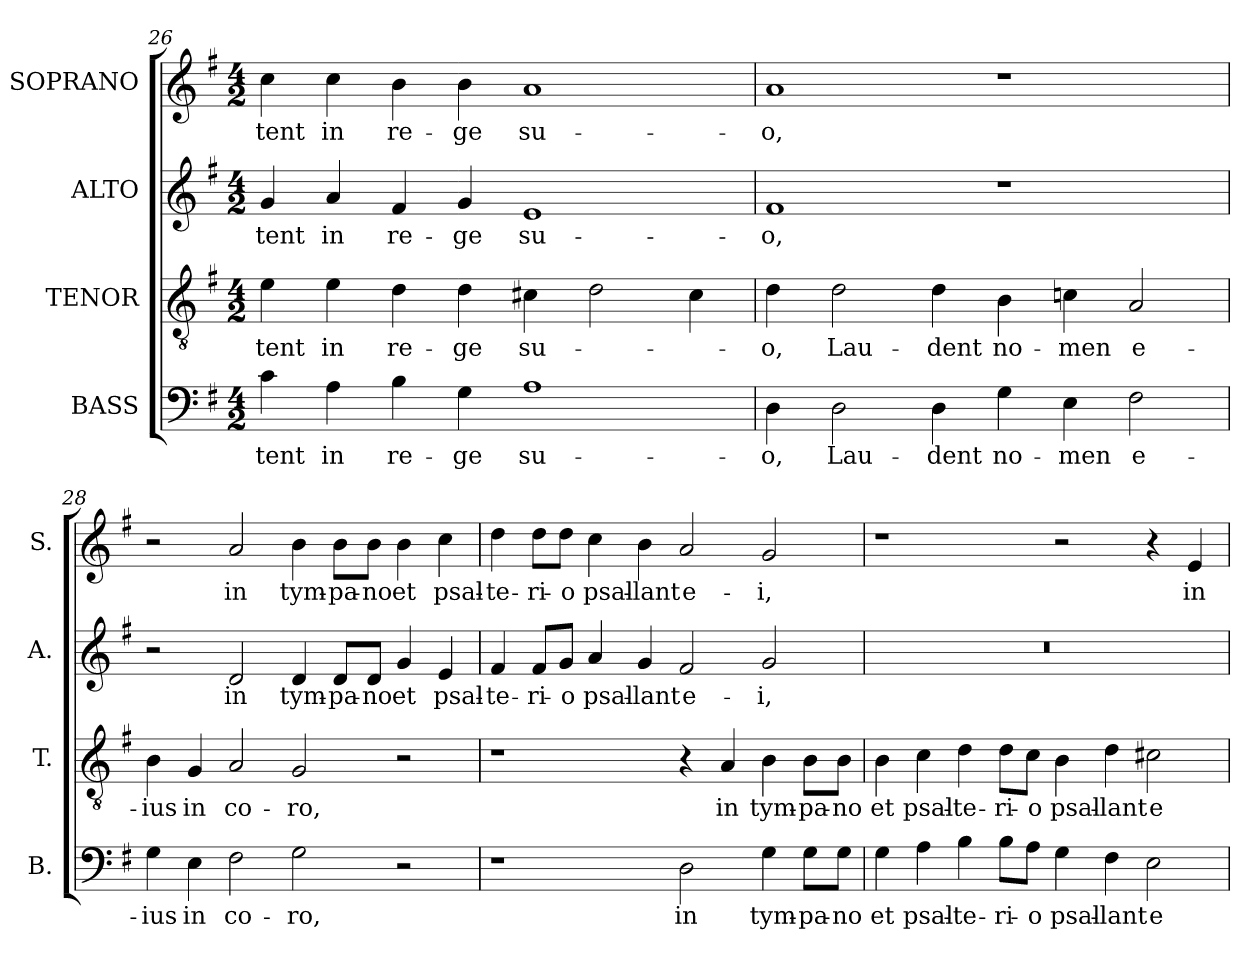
**kern	**text	**kern	**text	**kern	**text	**kern	**text
*part4	*part4	*part3	*part3	*part2	*part2	*part1	*part1
*staff4	*staff4	*staff3	*staff3	*staff2	*staff2	*staff1	*staff1
*I"BASS	*	*I"TENOR	*	*I"ALTO	*	*I"SOPRANO	*
*I'B.	*	*I'T.	*	*I'A.	*	*I'S.	*
*clefF4	*	*clefGv2	*	*clefG2	*	*clefG2	*
*	*	*ITrd7c12	*	*	*	*	*
*k[f#]	*	*k[f#]	*	*k[f#]	*	*k[f#]	*
*G:	*	*G:	*	*G:	*	*G:	*
*M4/2	*	*M4/2	*	*M4/2	*	*M4/2	*
=26	=26	=26	=26	=26	=26	=26	=26
!	!LO:LY:b:color=#000000	!	!	!	!	!	!
!	!	!	!LO:LY:b:color=#000000	!	!	!	!
!	!	!	!	!	!LO:LY:b:color=#000000	!	!
!	!	!	!	!	!	!	!LO:LY:b:color=#000000
4ci\	-tent	4Ei\	-tent	4gi/	-tent	4cci\	-tent
!	!LO:LY:b:color=#000000	!	!	!	!	!	!
!	!	!	!LO:LY:b:color=#000000	!	!	!	!
!	!	!	!	!	!LO:LY:b:color=#000000	!	!
!	!	!	!	!	!	!	!LO:LY:b:color=#000000
4Ai\	in	4Ei\	in	4ai/	in	4cci\	in
!	!LO:LY:b:color=#000000	!	!	!	!	!	!
!	!	!	!LO:LY:b:color=#000000	!	!	!	!
!	!	!	!	!	!LO:LY:b:color=#000000	!	!
!	!	!	!	!	!	!	!LO:LY:b:color=#000000
4Bi\	re-	4Di\	re-	4f#i/	re-	4bi\	re-
!	!LO:LY:b:color=#000000	!	!	!	!	!	!
!	!	!	!LO:LY:b:color=#000000	!	!	!	!
!	!	!	!	!	!LO:LY:b:color=#000000	!	!
!	!	!	!	!	!	!	!LO:LY:b:color=#000000
4Gi\	-ge	4Di\	-ge	4gi/	-ge	4bi\	-ge
!	!LO:LY:b:color=#000000	!	!	!	!	!	!
!	!	!	!LO:LY:b:color=#000000	!	!	!	!
!	!	!	!	!	!LO:LY:b:color=#000000	!	!
!	!	!	!	!	!	!	!LO:LY:b:color=#000000
1Ai	su-	4C#Xi\	su-	1ei	su-	1ai	su-
.	.	2Di\	.	.	.	.	.
.	.	4C#i\	.	.	.	.	.
=27	=27	=27	=27	=27	=27	=27	=27
!	!LO:LY:b:color=#000000	!	!	!	!	!	!
!	!	!	!LO:LY:b:color=#000000	!	!	!	!
!	!	!	!	!	!LO:LY:b:color=#000000	!	!
!	!	!	!	!	!	!	!LO:LY:b:color=#000000
4Di\	-o,	4Di\	-o,	1f#i	-o,	1ai	-o,
!	!LO:LY:b:color=#000000	!	!	!	!	!	!
!	!	!	!LO:LY:b:color=#000000	!	!	!	!
2Di\	Lau-	2Di\	Lau-	.	.	.	.
!	!LO:LY:b:color=#000000	!	!	!	!	!	!
!	!	!	!LO:LY:b:color=#000000	!	!	!	!
4Di\	-dent	4Di\	-dent	.	.	.	.
!	!LO:LY:b:color=#000000	!	!	!	!	!	!
!	!	!	!LO:LY:b:color=#000000	!	!	!	!
4Gi\	no-	4BBi\	no-	1r	.	1r	.
!	!LO:LY:b:color=#000000	!	!	!	!	!	!
!	!	!	!LO:LY:b:color=#000000	!	!	!	!
4Ei\	-men	4Cni\	-men	.	.	.	.
!	!LO:LY:b:color=#000000	!	!	!	!	!	!
!	!	!	!LO:LY:b:color=#000000	!	!	!	!
2F#i\	e-	2AAi/	e-	.	.	.	.
!!LO:LB:g=z
=28	=28	=28	=28	=28	=28	=28	=28
!	!LO:LY:b:color=#000000	!	!	!	!	!	!
!	!	!	!LO:LY:b:color=#000000	!	!	!	!
4Gi\	-ius	4BBi\	-ius	2r	.	2r	.
!	!LO:LY:b:color=#000000	!	!	!	!	!	!
!	!	!	!LO:LY:b:color=#000000	!	!	!	!
4Ei\	in	4GGi/	in	.	.	.	.
!	!LO:LY:b:color=#000000	!	!	!	!	!	!
!	!	!	!LO:LY:b:color=#000000	!	!	!	!
!	!	!	!	!	!LO:LY:b:color=#000000	!	!
!	!	!	!	!	!	!	!LO:LY:b:color=#000000
2F#i\	co-	2AAi/	co-	2di/	in	2ai/	in
!	!LO:LY:b:color=#000000	!	!	!	!	!	!
!	!	!	!LO:LY:b:color=#000000	!	!	!	!
!	!	!	!	!	!LO:LY:b:color=#000000	!	!
!	!	!	!	!	!	!	!LO:LY:b:color=#000000
2Gi\	-ro,	2GGi/	-ro,	4di/	tym-	4bi\	tym-
!	!	!	!	!	!LO:LY:b:color=#000000	!	!
!	!	!	!	!	!	!	!LO:LY:b:color=#000000
.	.	.	.	8di/L	-pa-	8bi\L	-pa-
!	!	!	!	!	!LO:LY:b:color=#000000	!	!
!	!	!	!	!	!	!	!LO:LY:b:color=#000000
.	.	.	.	8di/J	-no	8bi\J	-no
!	!	!	!	!	!LO:LY:b:color=#000000	!	!
!	!	!	!	!	!	!	!LO:LY:b:color=#000000
2r	.	2r	.	4gi/	et	4bi\	et
!	!	!	!	!	!LO:LY:b:color=#000000	!	!
!	!	!	!	!	!	!	!LO:LY:b:color=#000000
.	.	.	.	4ei/	psal-	4cci\	psal-
=29	=29	=29	=29	=29	=29	=29	=29
!	!	!	!	!	!LO:LY:b:color=#000000	!	!
!	!	!	!	!	!	!	!LO:LY:b:color=#000000
1r	.	1r	.	4f#i/	-te-	4ddi\	-te-
!	!	!	!	!	!LO:LY:b:color=#000000	!	!
!	!	!	!	!	!	!	!LO:LY:b:color=#000000
.	.	.	.	8f#i/L	-ri-	8ddi\L	-ri-
!	!	!	!	!	!LO:LY:b:color=#000000	!	!
!	!	!	!	!	!	!	!LO:LY:b:color=#000000
.	.	.	.	8gi/J	-o	8ddi\J	-o
!	!	!	!	!	!LO:LY:b:color=#000000	!	!
!	!	!	!	!	!	!	!LO:LY:b:color=#000000
.	.	.	.	4ai/	psal-	4cci\	psal-
!	!	!	!	!	!LO:LY:b:color=#000000	!	!
!	!	!	!	!	!	!	!LO:LY:b:color=#000000
.	.	.	.	4gi/	-lant	4bi\	-lant
!	!LO:LY:b:color=#000000	!	!	!	!	!	!
!	!	!	!	!	!LO:LY:b:color=#000000	!	!
!	!	!	!	!	!	!	!LO:LY:b:color=#000000
2Di\	in	4r	.	2f#i/	e-	2ai/	e-
!	!	!	!LO:LY:b:color=#000000	!	!	!	!
.	.	4AAi/	in	.	.	.	.
!	!LO:LY:b:color=#000000	!	!	!	!	!	!
!	!	!	!LO:LY:b:color=#000000	!	!	!	!
!	!	!	!	!	!LO:LY:b:color=#000000	!	!
!	!	!	!	!	!	!	!LO:LY:b:color=#000000
4Gi\	tym-	4BBi\	tym-	2gi/	-i,	2gi/	-i,
!	!LO:LY:b:color=#000000	!	!	!	!	!	!
!	!	!	!LO:LY:b:color=#000000	!	!	!	!
8Gi\L	-pa-	8BBi\L	-pa-	.	.	.	.
!	!LO:LY:b:color=#000000	!	!	!	!	!	!
!	!	!	!LO:LY:b:color=#000000	!	!	!	!
8Gi\J	-no	8BBi\J	-no	.	.	.	.
=30	=30	=30	=30	=30	=30	=30	=30
!	!LO:LY:b:color=#000000	!	!	!	!	!	!
!	!	!	!LO:LY:b:color=#000000	!LO:N:vis=1	!	!	!
4Gi\	et	4BBi\	et	0r	.	1r	.
!	!LO:LY:b:color=#000000	!	!	!	!	!	!
!	!	!	!LO:LY:b:color=#000000	!	!	!	!
4Ai\	psal-	4Ci\	psal-	.	.	.	.
!	!LO:LY:b:color=#000000	!	!	!	!	!	!
!	!	!	!LO:LY:b:color=#000000	!	!	!	!
4Bi\	-te-	4Di\	-te-	.	.	.	.
!	!LO:LY:b:color=#000000	!	!	!	!	!	!
!	!	!	!LO:LY:b:color=#000000	!	!	!	!
8Bi\L	-ri-	8Di\L	-ri-	.	.	.	.
!	!LO:LY:b:color=#000000	!	!	!	!	!	!
!	!	!	!LO:LY:b:color=#000000	!	!	!	!
8Ai\J	-o	8Ci\J	-o	.	.	.	.
!	!LO:LY:b:color=#000000	!	!	!	!	!	!
!	!	!	!LO:LY:b:color=#000000	!	!	!	!
4Gi\	psal-	4BBi\	psal-	.	.	2r	.
!	!LO:LY:b:color=#000000	!	!	!	!	!	!
!	!	!	!LO:LY:b:color=#000000	!	!	!	!
4F#i\	-lant	4Di\	-lant	.	.	.	.
!	!LO:LY:b:color=#000000	!	!	!	!	!	!
!	!	!	!LO:LY:b:color=#000000	!	!	!	!
2Ei\	e-	2C#Xi\	e-	.	.	4r	.
!	!	!	!	!	!	!	!LO:LY:b:color=#000000
.	.	.	.	.	.	4ei/	in
=	=	=	=	=	=	=	=
*-	*-	*-	*-	*-	*-	*-	*-
